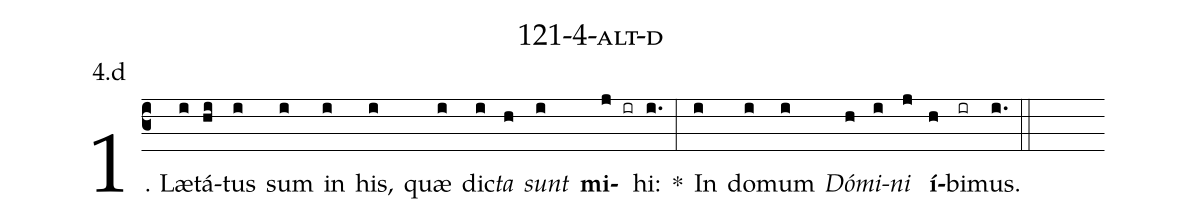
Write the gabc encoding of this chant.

name: 121-4-alt-d;
annotation: 4.d;
%%
(c3)1. Læ(i)tá(hi)tus(i) sum(i) in(i) his,(i) quæ(i) dic(i)<i>ta</i>(h) <i>sunt</i>(i) <b>mi</b>(j ir)hi:(i.) *(:) In(i) do(i)mum(i) <i>Dó</i>(h)<i>mi</i>(i)<i>ni</i>(j) <b>í</b>(h)bi(ir)mus.(i.) (::)
